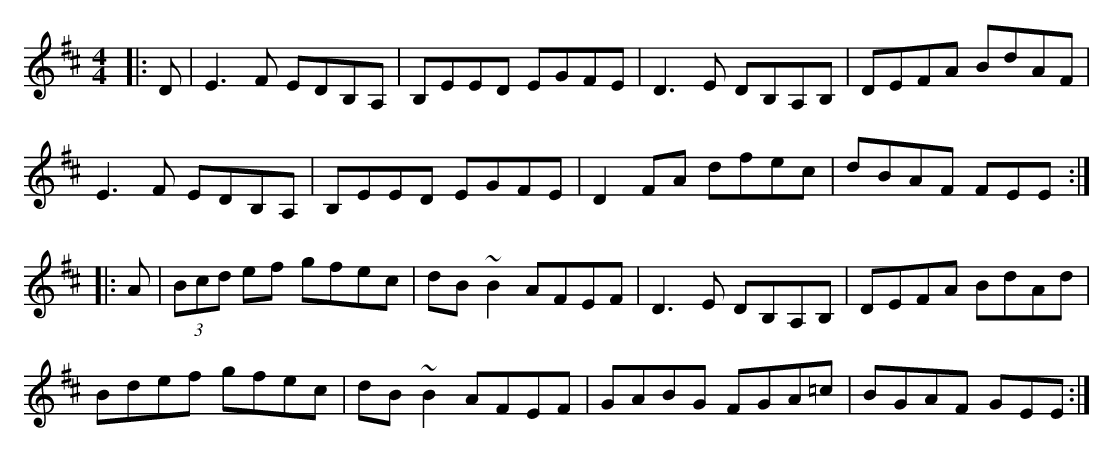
X:1
M:4/4
K:Edor
|:D|E3F EDB,A,|B,EED EGFE|D3E DB,A,B,|DEFA BdAF|
E3F EDB,A,|B,EED EGFE|D2 FA dfec|dBAF FEE:|
|:A|(3Bcd ef gfec|dB~B2 AFEF|D3E DB,A,B,|DEFA BdAd|
Bdef gfec|dB~B2 AFEF|GABG FGA=c|BGAF GEE:|
